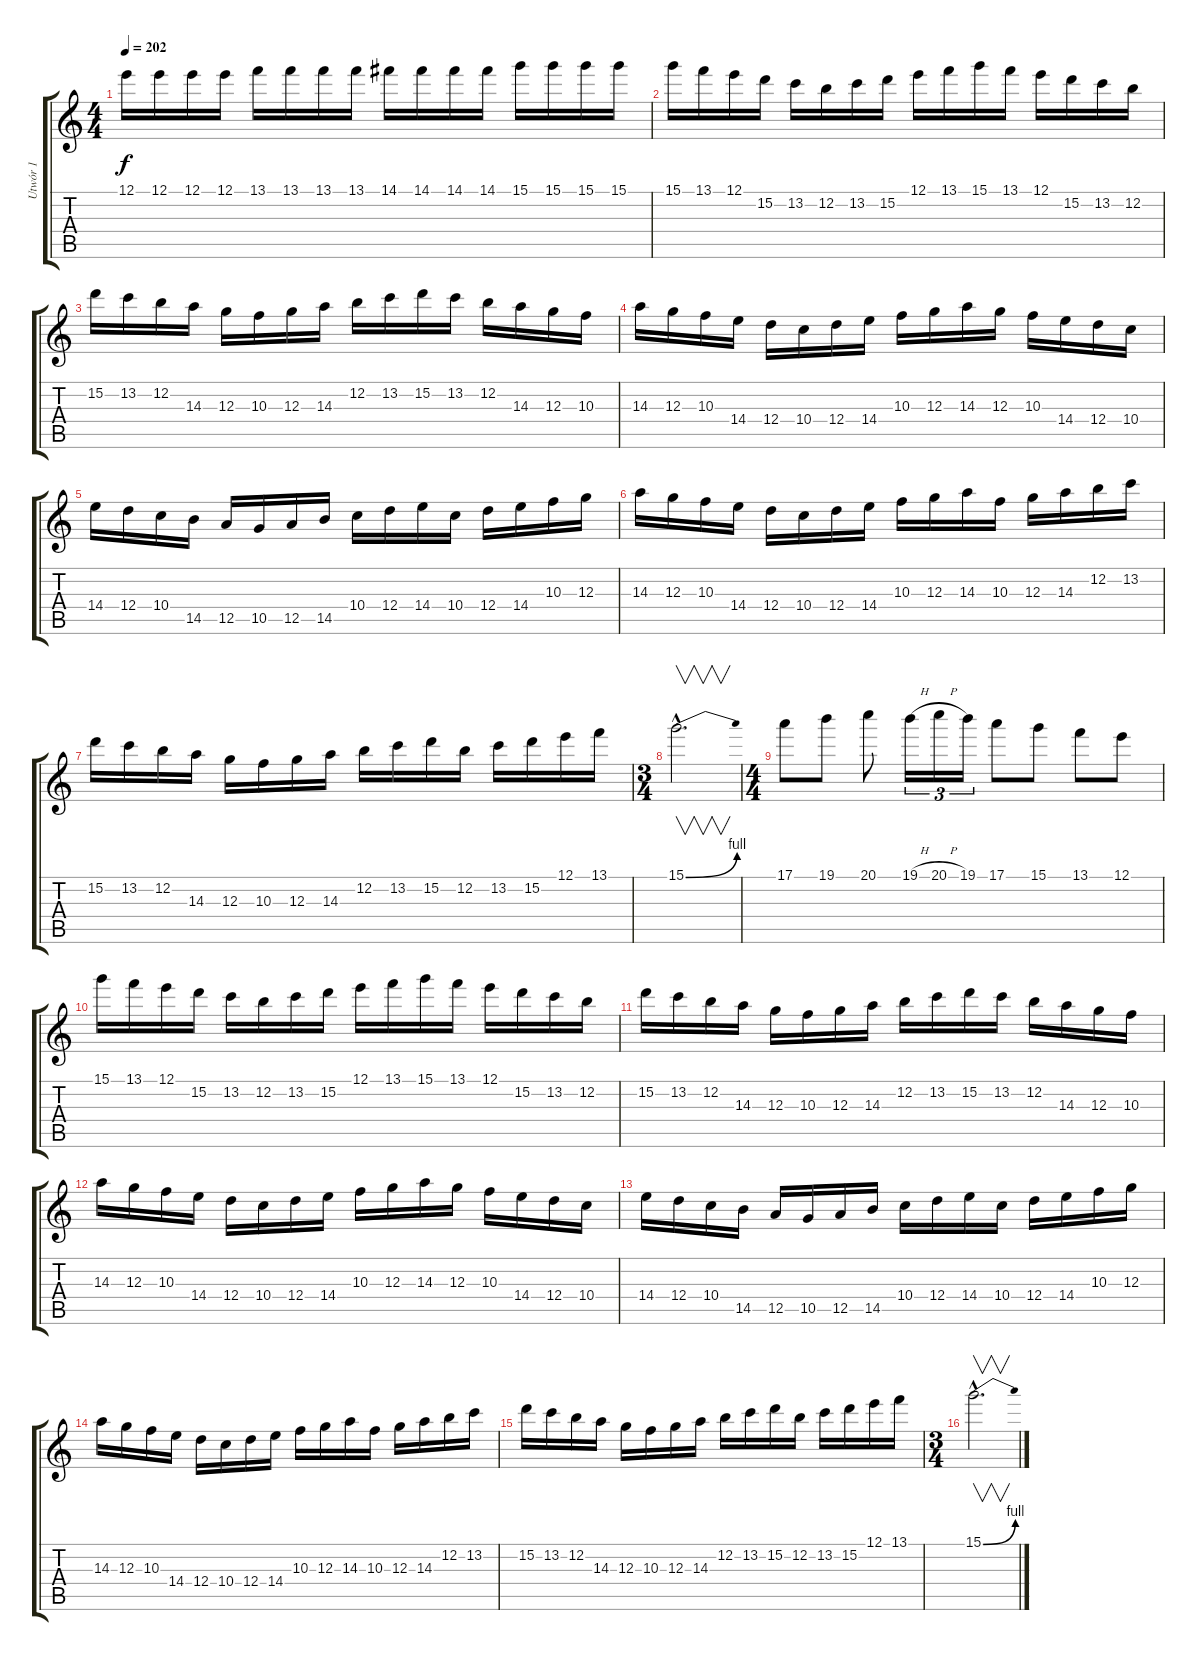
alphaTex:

\track ("Utwór 1" "Utwór 1") {instrument distortionguitar}
\staff {score tabs}
\tuning (E4 B3 G3 D3 A2 E2) {hide}
\ts (4 4)
\tempo 202
\clef g2
\ks c
12.1.16{dy f instrument distortionguitar} 12.1.16 12.1.16 12.1.16 13.1.16 13.1.16 13.1.16 13.1.16 14.1.16 14.1.16 14.1.16 14.1.16 15.1.16 15.1.16 15.1.16 15.1.16 |
15.1.16 13.1.16 12.1.16 15.2.16 13.2.16 12.2.16 13.2.16 15.2.16 12.1.16 13.1.16 15.1.16 13.1.16 12.1.16 15.2.16 13.2.16 12.2.16 |
15.2.16 13.2.16 12.2.16 14.3.16 12.3.16 10.3.16 12.3.16 14.3.16 12.2.16 13.2.16 15.2.16 13.2.16 12.2.16 14.3.16 12.3.16 10.3.16 |
14.3.16 12.3.16 10.3.16 14.4.16 12.4.16 10.4.16 12.4.16 14.4.16 10.3.16 12.3.16 14.3.16 12.3.16 10.3.16 14.4.16 12.4.16 10.4.16 |
14.4.16 12.4.16 10.4.16 14.5.16 12.5.16 10.5.16 12.5.16 14.5.16 10.4.16 12.4.16 14.4.16 10.4.16 12.4.16 14.4.16 10.3.16 12.3.16 |
14.3.16 12.3.16 10.3.16 14.4.16 12.4.16 10.4.16 12.4.16 14.4.16 10.3.16 12.3.16 14.3.16 10.3.16 12.3.16 14.3.16 12.2.16 13.2.16 |
15.2.16 13.2.16 12.2.16 14.3.16 12.3.16 10.3.16 12.3.16 14.3.16 12.2.16 13.2.16 15.2.16 12.2.16 13.2.16 15.2.16 12.1.16 13.1.16 |
\ts (3 4)
15.1{be (bend 0 0 60 4) hac}.2{v d} |
\ts (4 4)
17.1.8 19.1.8 20.1.8 19.1{h}.16{tu (3 2)} 20.1{h}.16{tu (3 2)} 19.1.16{tu (3 2)} 17.1.8 15.1.8 13.1.8 12.1.8 |
15.1.16 13.1.16 12.1.16 15.2.16 13.2.16 12.2.16 13.2.16 15.2.16 12.1.16 13.1.16 15.1.16 13.1.16 12.1.16 15.2.16 13.2.16 12.2.16 |
15.2.16 13.2.16 12.2.16 14.3.16 12.3.16 10.3.16 12.3.16 14.3.16 12.2.16 13.2.16 15.2.16 13.2.16 12.2.16 14.3.16 12.3.16 10.3.16 |
14.3.16 12.3.16 10.3.16 14.4.16 12.4.16 10.4.16 12.4.16 14.4.16 10.3.16 12.3.16 14.3.16 12.3.16 10.3.16 14.4.16 12.4.16 10.4.16 |
14.4.16 12.4.16 10.4.16 14.5.16 12.5.16 10.5.16 12.5.16 14.5.16 10.4.16 12.4.16 14.4.16 10.4.16 12.4.16 14.4.16 10.3.16 12.3.16 |
14.3.16 12.3.16 10.3.16 14.4.16 12.4.16 10.4.16 12.4.16 14.4.16 10.3.16 12.3.16 14.3.16 10.3.16 12.3.16 14.3.16 12.2.16 13.2.16 |
15.2.16 13.2.16 12.2.16 14.3.16 12.3.16 10.3.16 12.3.16 14.3.16 12.2.16 13.2.16 15.2.16 12.2.16 13.2.16 15.2.16 12.1.16 13.1.16 |
\ts (3 4)
15.1{be (bend 0 0 60 4) hac}.2{v d}
